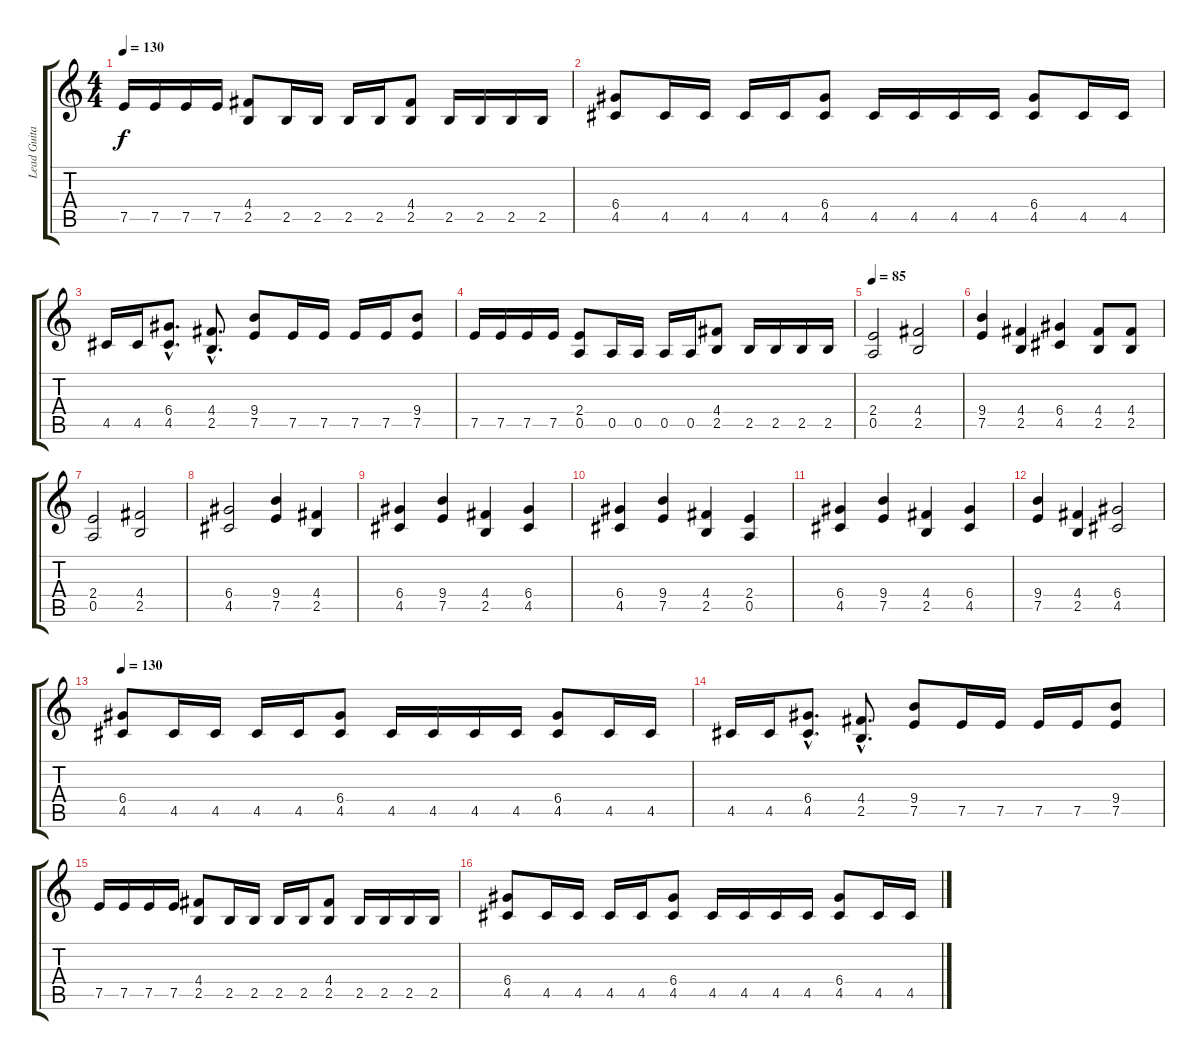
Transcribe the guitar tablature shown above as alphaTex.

\track ("Lead Guitar" "Lead Guita") {instrument distortionguitar}
\staff {score tabs}
\tuning (E4 B3 G3 D3 A2 E2) {hide}
\ts (4 4)
\tempo 130
\clef g2
\ks c
7.5.16{dy f} 7.5.16 7.5.16 7.5.16 (4.4 2.5).8 2.5.16 2.5.16 2.5.16 2.5.16 (4.4 2.5).8 2.5.16 2.5.16 2.5.16 2.5.16 |
(6.4 4.5).8 4.5.16 4.5.16 4.5.16 4.5.16 (6.4 4.5).8 4.5.16 4.5.16 4.5.16 4.5.16 (6.4 4.5).8 4.5.16 4.5.16 |
4.5.16 4.5.16 (6.4{hac} 4.5{hac}).8{d} (4.4{hac} 2.5{hac}).8{d} (9.4 7.5).8 7.5.16 7.5.16 7.5.16 7.5.16 (9.4 7.5).8 |
7.5.16 7.5.16 7.5.16 7.5.16 (2.4 0.5).8 0.5.16 0.5.16 0.5.16 0.5.16 (4.4 2.5).8 2.5.16 2.5.16 2.5.16 2.5.16 |
\tempo 85
(2.4 0.5).2 (4.4 2.5).2 |
(9.4 7.5).4 (4.4 2.5).4 (6.4 4.5).4 (4.4 2.5).8 (4.4 2.5).8 |
(2.4 0.5).2 (4.4 2.5).2 |
(6.4 4.5).2 (9.4 7.5).4 (4.4 2.5).4 |
(6.4 4.5).4 (9.4 7.5).4 (4.4 2.5).4 (6.4 4.5).4 |
(6.4 4.5).4 (9.4 7.5).4 (4.4 2.5).4 (2.4 0.5).4 |
(6.4 4.5).4 (9.4 7.5).4 (4.4 2.5).4 (6.4 4.5).4 |
(9.4 7.5).4 (4.4 2.5).4 (6.4 4.5).2 |
\tempo 130
(6.4 4.5).8 4.5.16 4.5.16 4.5.16 4.5.16 (6.4 4.5).8 4.5.16 4.5.16 4.5.16 4.5.16 (6.4 4.5).8 4.5.16 4.5.16 |
4.5.16 4.5.16 (6.4{hac} 4.5{hac}).8{d} (4.4{hac} 2.5{hac}).8{d} (9.4 7.5).8 7.5.16 7.5.16 7.5.16 7.5.16 (9.4 7.5).8 |
7.5.16 7.5.16 7.5.16 7.5.16 (4.4 2.5).8 2.5.16 2.5.16 2.5.16 2.5.16 (4.4 2.5).8 2.5.16 2.5.16 2.5.16 2.5.16 |
(6.4 4.5).8 4.5.16 4.5.16 4.5.16 4.5.16 (6.4 4.5).8 4.5.16 4.5.16 4.5.16 4.5.16 (6.4 4.5).8 4.5.16 4.5.16
